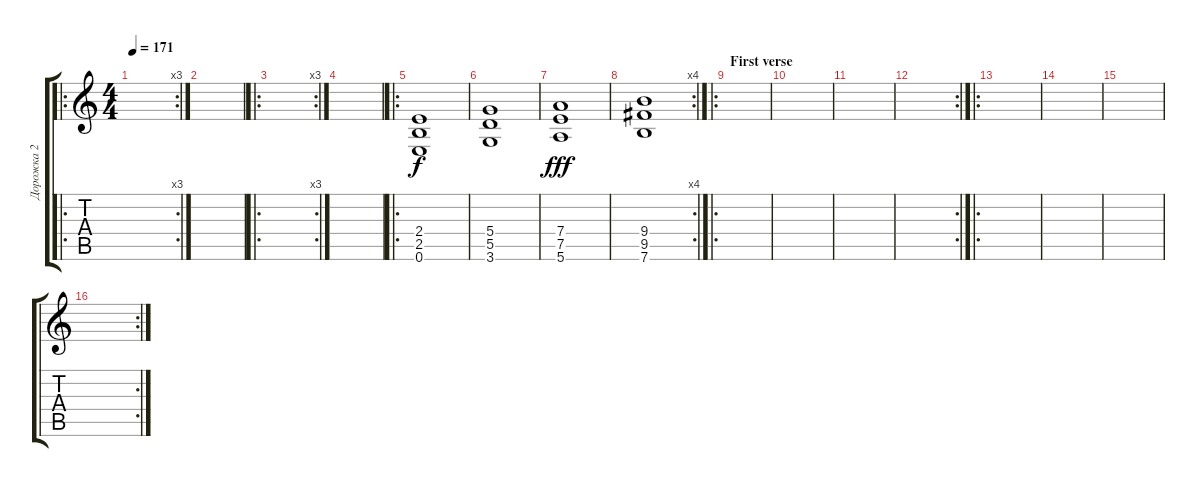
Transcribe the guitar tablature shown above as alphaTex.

\track ("Дорожка 2" "Дорожка 2") {instrument distortionguitar}
\staff {score tabs}
\tuning (E4 B3 G3 D3 A2 E2) {hide}
\ro
\rc 3
\ts (4 4)
\tempo 171
\clef g2
\ks c
|
|
\ro
\rc 3
|
|
\ro
(2.4 2.5 0.6).1 |
(5.4 5.5 3.6).1 |
(7.4 7.5 5.6).1{dy fff} |
\rc 4
(9.4 9.5 7.6).1 |
\ro
\section ("" "First verse")
|
|
|
\rc 2
|
\ro
|
|
|
\rc 2
